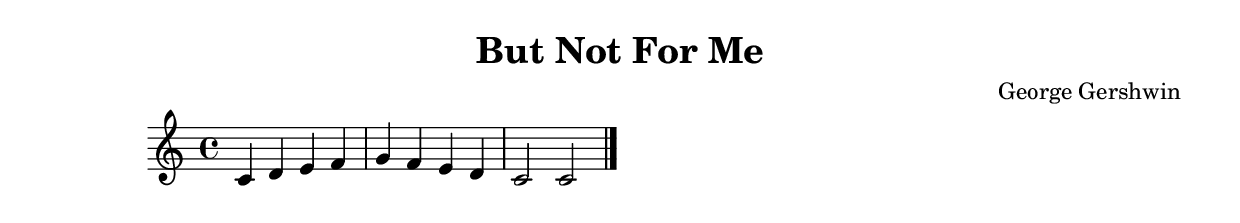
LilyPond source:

\version "2.24.4"

\header {
  title = "But Not For Me"
  composer = "George Gershwin"
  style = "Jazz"
}

\score {
  \new Staff {
    \clef treble
    \time 4/4
    \key c \major
    
    % Simple chord progression placeholder
    c'4 d' e' f' |
    g' f' e' d' |
    c'2 c'2 |
    \bar "|."
  }
  \layout {}
  \midi {
    \tempo 4 = 120
  }
}